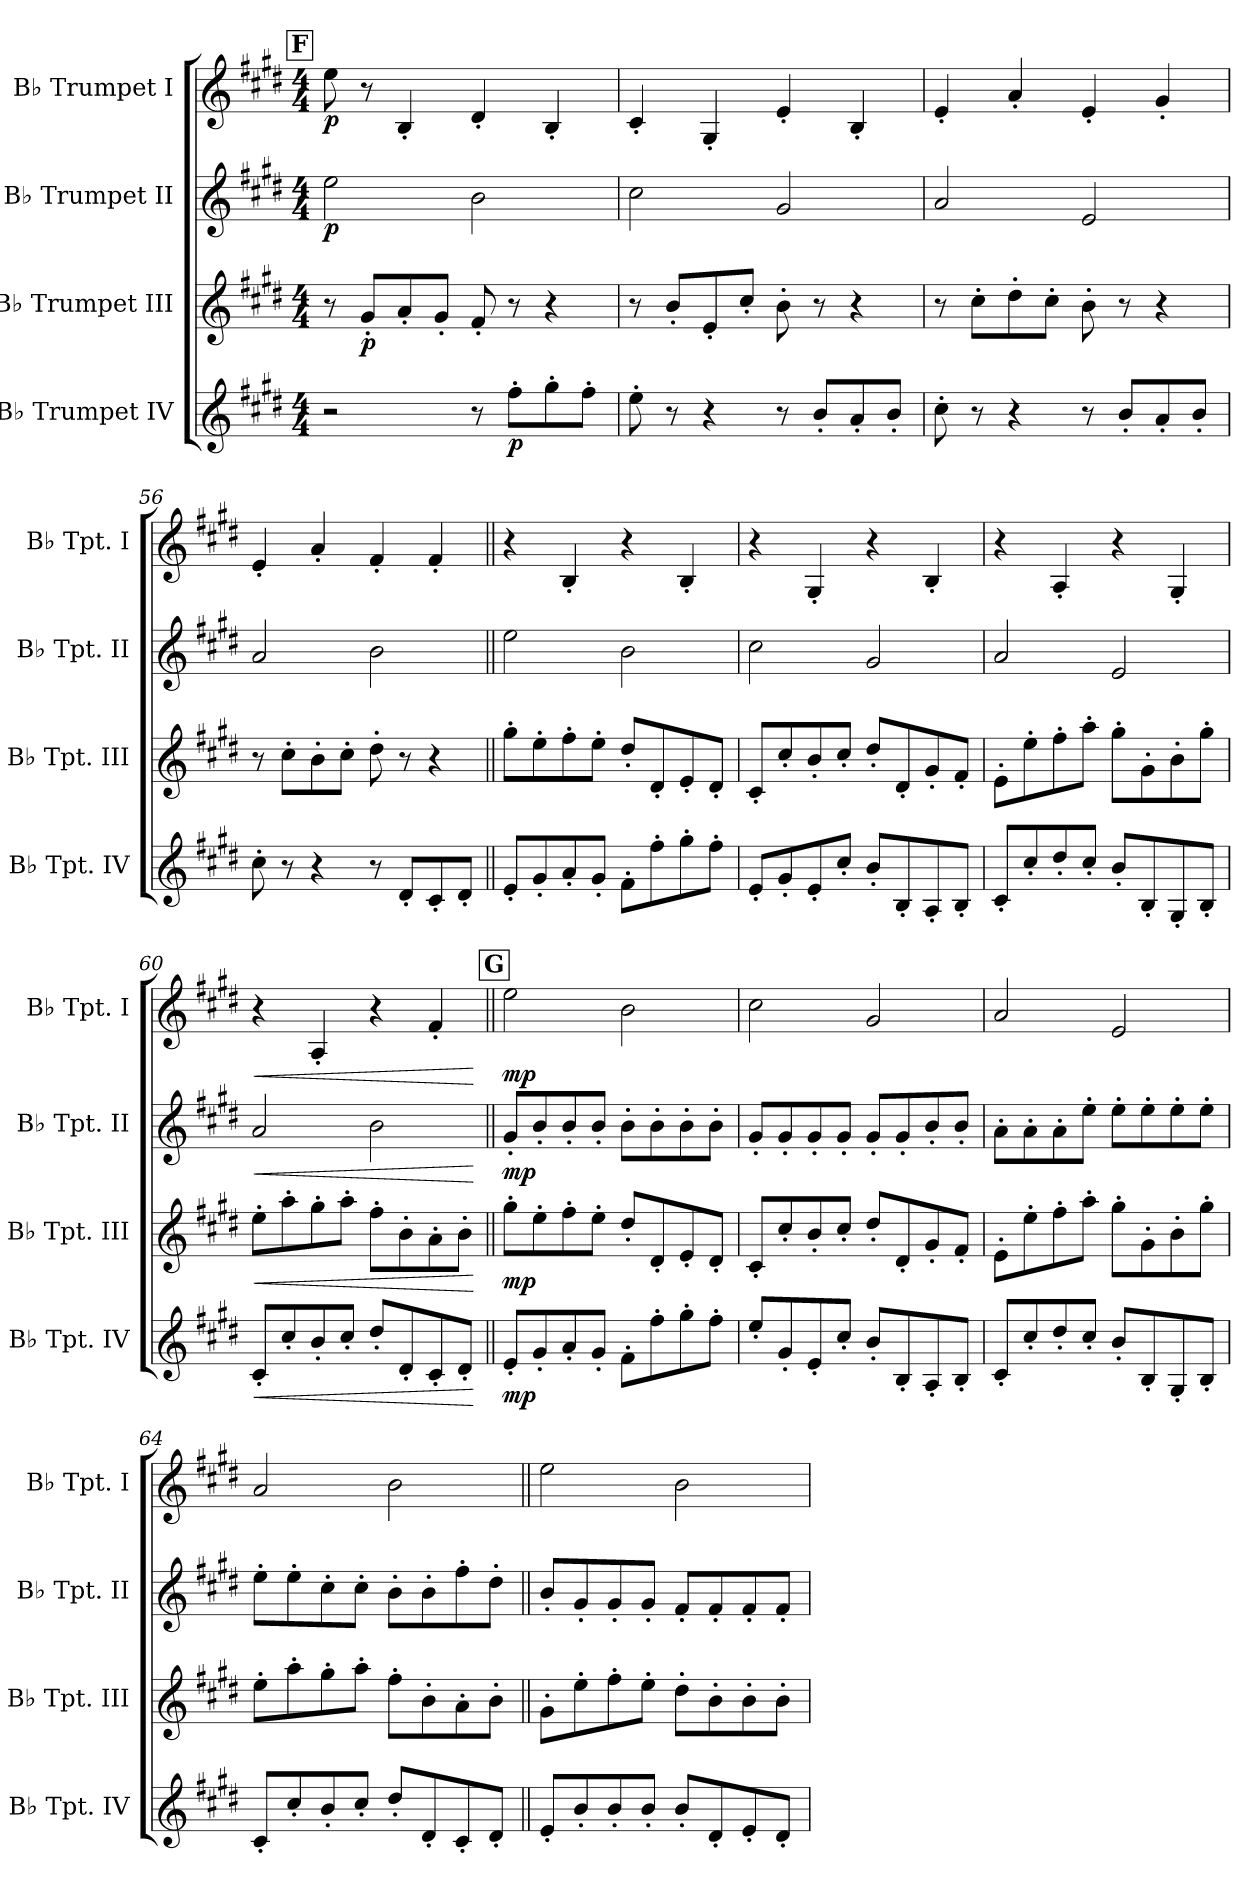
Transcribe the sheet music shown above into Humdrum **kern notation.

**kern	**dynam	**kern	**dynam	**kern	**dynam	**kern	**dynam
*part4	*part4	*part3	*part3	*part2	*part2	*part1	*part1
*staff4	*staff4	*staff3	*staff3	*staff2	*staff2	*staff1	*staff1
*I"B♭ Trumpet IV	*	*I"B♭ Trumpet III	*	*I"B♭ Trumpet II	*	*I"B♭ Trumpet I	*
*I'B♭ Tpt. IV	*	*I'B♭ Tpt. III	*	*I'B♭ Tpt. II	*	*I'B♭ Tpt. I	*
*clefG2	*	*clefG2	*	*clefG2	*	*clefG2	*
*ITrd1c2	*	*ITrd1c2	*	*ITrd1c2	*	*ITrd1c2	*
*k[f#c#]	*	*k[f#c#]	*	*k[f#c#]	*	*k[f#c#]	*
*M4/4	*	*M4/4	*	*M4/4	*	*M4/4	*
!!LO:REH:place=s1:a:B:fs=14:t=F
=53	=53	=53	=53	=53	=53	=53	=53
!	!	!	!	!	!LO:DY:b	!	!LO:DY:b
2r	.	8r	.	2dd\	p	8dd\	p
!	!	!	!LO:DY:b	!	!	!	!
.	.	8f#'/L	p	.	.	8r	.
.	.	8g'/	.	.	.	4A'/	.
.	.	8f#'/J	.	.	.	.	.
8r	.	8e'/	.	2a\	.	4c#'/	.
!	!LO:DY:b	!	!	!	!	!	!
8ee'\L	p	8r	.	.	.	.	.
8ff#'\	.	4r	.	.	.	4A'/	.
8ee'\J	.	.	.	.	.	.	.
=54	=54	=54	=54	=54	=54	=54	=54
8dd'\	.	8r	.	2b\	.	4B'/	.
8r	.	8a'/L	.	.	.	.	.
4r	.	8d'/	.	.	.	4F#'/	.
.	.	8b'/J	.	.	.	.	.
8r	.	8a'\	.	2f#/	.	4d'/	.
8a'/L	.	8r	.	.	.	.	.
8g'/	.	4r	.	.	.	4A'/	.
8a'/J	.	.	.	.	.	.	.
=55	=55	=55	=55	=55	=55	=55	=55
8b'\	.	8r	.	2g/	.	4d'/	.
8r	.	8b'\L	.	.	.	.	.
4r	.	8cc#'\	.	.	.	4g'/	.
.	.	8b'\J	.	.	.	.	.
8r	.	8a'\	.	2d/	.	4d'/	.
8a'/L	.	8r	.	.	.	.	.
8g'/	.	4r	.	.	.	4f#'/	.
8a'/J	.	.	.	.	.	.	.
!!LO:PB:g=z
=56	=56	=56	=56	=56	=56	=56	=56
8b'\	.	8r	.	2g/	.	4d'/	.
8r	.	8b'\L	.	.	.	.	.
4r	.	8a'\	.	.	.	4g'/	.
.	.	8b'\J	.	.	.	.	.
8r	.	8cc#'\	.	2a\	.	4e'/	.
8c#'/L	.	8r	.	.	.	.	.
8B'/	.	4r	.	.	.	4e'/	.
8c#'/J	.	.	.	.	.	.	.
=57||	=57||	=57||	=57||	=57||	=57||	=57||	=57||
8d'/L	.	8ff#'\L	.	2dd\	.	4r	.
8f#'/	.	8dd'\	.	.	.	.	.
8g'/	.	8ee'\	.	.	.	4A'/	.
8f#'/J	.	8dd'\J	.	.	.	.	.
8e'\L	.	8cc#'/L	.	2a\	.	4r	.
8ee'\	.	8c#'/	.	.	.	.	.
8ff#'\	.	8d'/	.	.	.	4A'/	.
8ee'\J	.	8c#'/J	.	.	.	.	.
=58	=58	=58	=58	=58	=58	=58	=58
8d'/L	.	8B'/L	.	2b\	.	4r	.
8f#'/	.	8b'/	.	.	.	.	.
8d'/	.	8a'/	.	.	.	4F#'/	.
8b'/J	.	8b'/J	.	.	.	.	.
8a'/L	.	8cc#'/L	.	2f#/	.	4r	.
8A'/	.	8c#'/	.	.	.	.	.
8G'/	.	8f#'/	.	.	.	4A'/	.
8A'/J	.	8e'/J	.	.	.	.	.
=59	=59	=59	=59	=59	=59	=59	=59
8B'/L	.	8d'\L	.	2g/	.	4r	.
8b'/	.	8dd'\	.	.	.	.	.
8cc#'/	.	8ee'\	.	.	.	4G'/	.
8b'/J	.	8gg'\J	.	.	.	.	.
8a'/L	.	8ff#'\L	.	2d/	.	4r	.
8A'/	.	8f#'\	.	.	.	.	.
8F#'/	.	8a'\	.	.	.	4F#'/	.
8A'/J	.	8ff#'\J	.	.	.	.	.
!!LO:LB:g=z
=60	=60	=60	=60	=60	=60	=60	=60
!	!LO:HP:b	!	!LO:HP:b	!	!LO:HP:b	!	!LO:HP:b
8B'/L	<	8dd'\L	<	2g/	<	4r	<
8b'/	.	8gg'\	.	.	.	.	.
8a'/	.	8ff#'\	.	.	.	4G'/	.
8b'/J	.	8gg'\J	.	.	.	.	.
8cc#'/L	.	8ee'\L	.	2a\	.	4r	.
8c#'/	.	8a'\	.	.	.	.	.
8B'/	.	8g'\	.	.	.	4e'/	.
8c#'/J	.	8a'\J	.	.	.	.	.
.	[	.	[	.	[	.	[
!!LO:REH:place=s1:a:B:fs=14:t=G
=61||	=61||	=61||	=61||	=61||	=61||	=61||	=61||
!	!LO:DY:b	!	!LO:DY:b	!	!LO:DY:b	!	!LO:DY:b
8d'/L	mp	8ff#'\L	mp	8f#'/L	mp	2dd\	mp
8f#'/	.	8dd'\	.	8a'/	.	.	.
8g'/	.	8ee'\	.	8a'/	.	.	.
8f#'/J	.	8dd'\J	.	8a'/J	.	.	.
8e'\L	.	8cc#'/L	.	8a'\L	.	2a\	.
8ee'\	.	8c#'/	.	8a'\	.	.	.
8ff#'\	.	8d'/	.	8a'\	.	.	.
8ee'\J	.	8c#'/J	.	8a'\J	.	.	.
=62	=62	=62	=62	=62	=62	=62	=62
8dd'/L	.	8B'/L	.	8f#'/L	.	2b\	.
8f#'/	.	8b'/	.	8f#'/	.	.	.
8d'/	.	8a'/	.	8f#'/	.	.	.
8b'/J	.	8b'/J	.	8f#'/J	.	.	.
8a'/L	.	8cc#'/L	.	8f#'/L	.	2f#/	.
8A'/	.	8c#'/	.	8f#'/	.	.	.
8G'/	.	8f#'/	.	8a'/	.	.	.
8A'/J	.	8e'/J	.	8a'/J	.	.	.
=63	=63	=63	=63	=63	=63	=63	=63
8B'/L	.	8d'\L	.	8g'\L	.	2g/	.
8b'/	.	8dd'\	.	8g'\	.	.	.
8cc#'/	.	8ee'\	.	8g'\	.	.	.
8b'/J	.	8gg'\J	.	8dd'\J	.	.	.
8a'/L	.	8ff#'\L	.	8dd'\L	.	2d/	.
8A'/	.	8f#'\	.	8dd'\	.	.	.
8F#'/	.	8a'\	.	8dd'\	.	.	.
8A'/J	.	8ff#'\J	.	8dd'\J	.	.	.
!!LO:LB:g=z
=64	=64	=64	=64	=64	=64	=64	=64
8B'/L	.	8dd'\L	.	8dd'\L	.	2g/	.
8b'/	.	8gg'\	.	8dd'\	.	.	.
8a'/	.	8ff#'\	.	8b'\	.	.	.
8b'/J	.	8gg'\J	.	8b'\J	.	.	.
8cc#'/L	.	8ee'\L	.	8a'\L	.	2a\	.
8c#'/	.	8a'\	.	8a'\	.	.	.
8B'/	.	8g'\	.	8ee'\	.	.	.
8c#'/J	.	8a'\J	.	8cc#'\J	.	.	.
=65||	=65||	=65||	=65||	=65||	=65||	=65||	=65||
8d'/L	.	8f#'\L	.	8a'/L	.	2dd\	.
8a'/	.	8dd'\	.	8f#'/	.	.	.
8a'/	.	8ee'\	.	8f#'/	.	.	.
8a'/J	.	8dd'\J	.	8f#'/J	.	.	.
8a'/L	.	8cc#'\L	.	8e'/L	.	2a\	.
8c#'/	.	8a'\	.	8e'/	.	.	.
8d'/	.	8a'\	.	8e'/	.	.	.
8c#'/J	.	8a'\J	.	8e'/J	.	.	.
=	=	=	=	=	=	=	=
*-	*-	*-	*-	*-	*-	*-	*-
